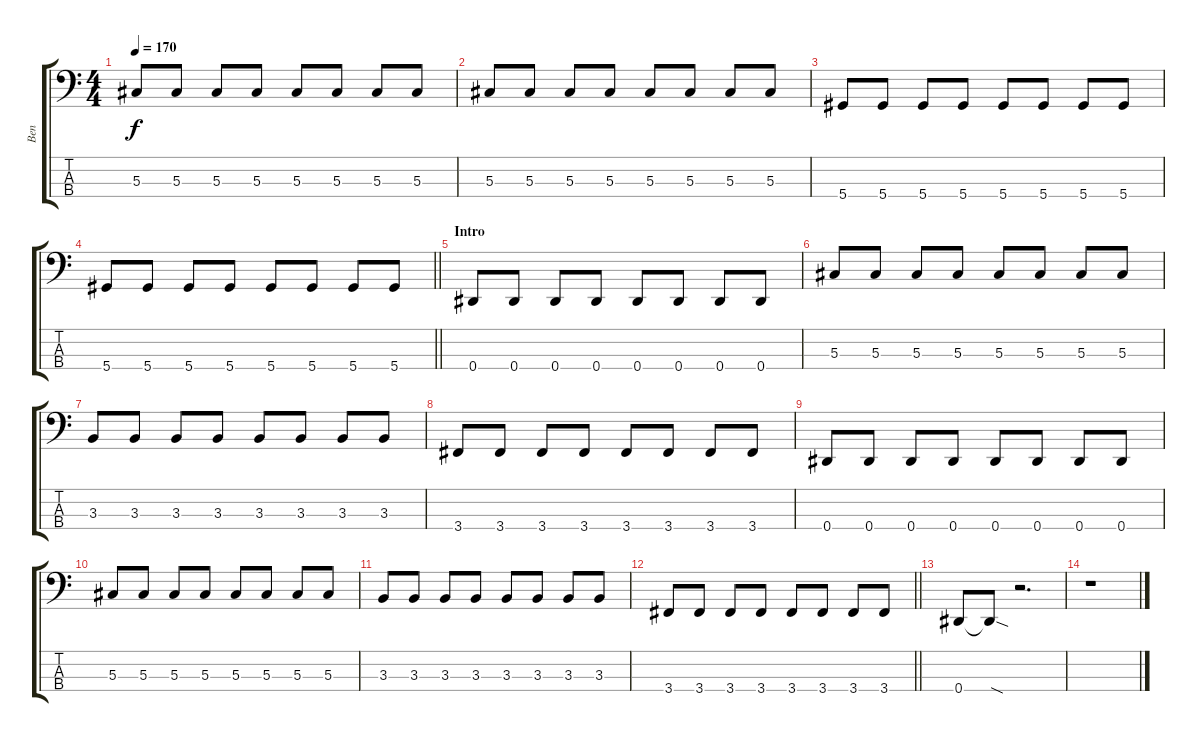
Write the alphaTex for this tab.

\track ("Ben" "Ben") {instrument electricbassfinger}
\staff {score tabs}
\tuning (Gb2 Db2 Ab1 Eb1) {hide}
\ts (4 4)
\tempo 170
\clef f4
\ks c
5.3.8{dy f} 5.3.8 5.3.8 5.3.8 5.3.8 5.3.8 5.3.8 5.3.8 |
5.3.8 5.3.8 5.3.8 5.3.8 5.3.8 5.3.8 5.3.8 5.3.8 |
5.4.8 5.4.8 5.4.8 5.4.8 5.4.8 5.4.8 5.4.8 5.4.8 |
\barLineRight lightlight
5.4.8 5.4.8 5.4.8 5.4.8 5.4.8 5.4.8 5.4.8 5.4.8 |
\section ("" "Intro")
0.4.8 0.4.8 0.4.8 0.4.8 0.4.8 0.4.8 0.4.8 0.4.8 |
5.3.8 5.3.8 5.3.8 5.3.8 5.3.8 5.3.8 5.3.8 5.3.8 |
3.3.8 3.3.8 3.3.8 3.3.8 3.3.8 3.3.8 3.3.8 3.3.8 |
3.4.8 3.4.8 3.4.8 3.4.8 3.4.8 3.4.8 3.4.8 3.4.8 |
0.4.8 0.4.8 0.4.8 0.4.8 0.4.8 0.4.8 0.4.8 0.4.8 |
5.3.8 5.3.8 5.3.8 5.3.8 5.3.8 5.3.8 5.3.8 5.3.8 |
3.3.8 3.3.8 3.3.8 3.3.8 3.3.8 3.3.8 3.3.8 3.3.8 |
\barLineRight lightlight
3.4.8 3.4.8 3.4.8 3.4.8 3.4.8 3.4.8 3.4.8 3.4.8 |
0.4.8 0.4{sod t}.8 r.2{d} |
r.1
